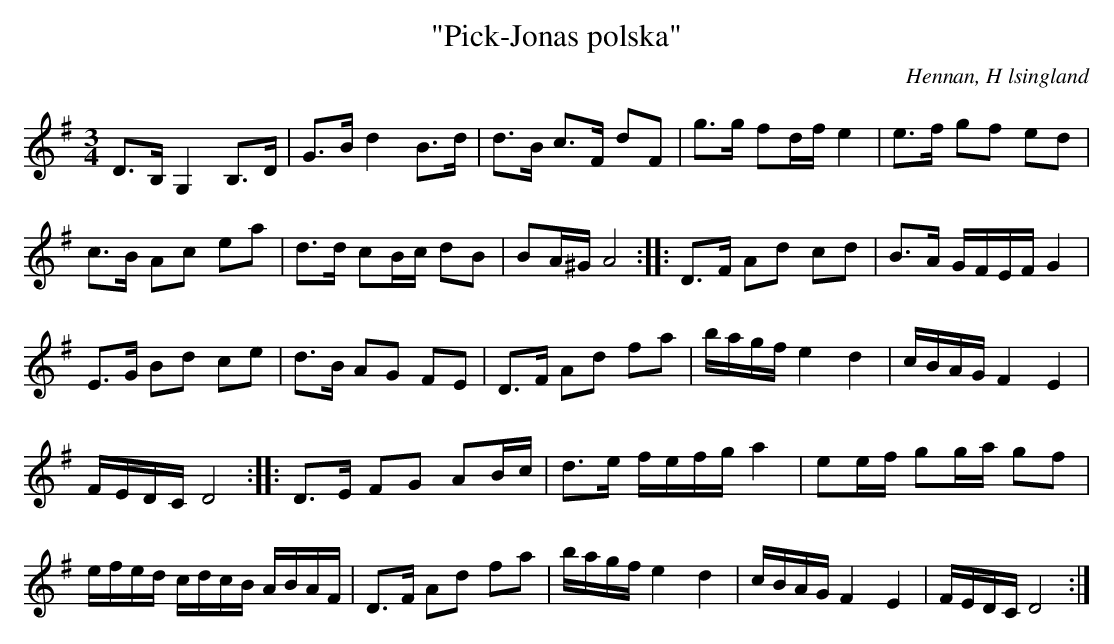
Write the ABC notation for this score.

X:1
T: "Pick-Jonas polska"
O: Hennan, H lsingland
M: 3/4
L: 1/8
K: G
D>B, G,2 B,>D | G>B d2 B>d | d>B c>F dF| g>g fd/f/ e2 | e>f gf ed |
c>B Ac ea | d>d cB/c/ dB | BA/^G/ A4 :: D>F Ad cd | B>A G/F/E/F/ G2 |
E>G Bd ce | d>B AG FE | D>F Ad fa | b/a/g/f/ e2 d2 | c/B/A/G/ F2 E2 |
F/E/D/C/ D4 :: D>E FG AB/c/ | d>e f/e/f/g/ a2 | ee/f/ gg/a/ gf |
e/f/e/d/ c/d/c/B/ A/B/A/F/ | D>F Ad fa | b/a/g/f/ e2 d2 | c/B/A/G/ F2 E2 | F/E/D/C/ D4 :|]
